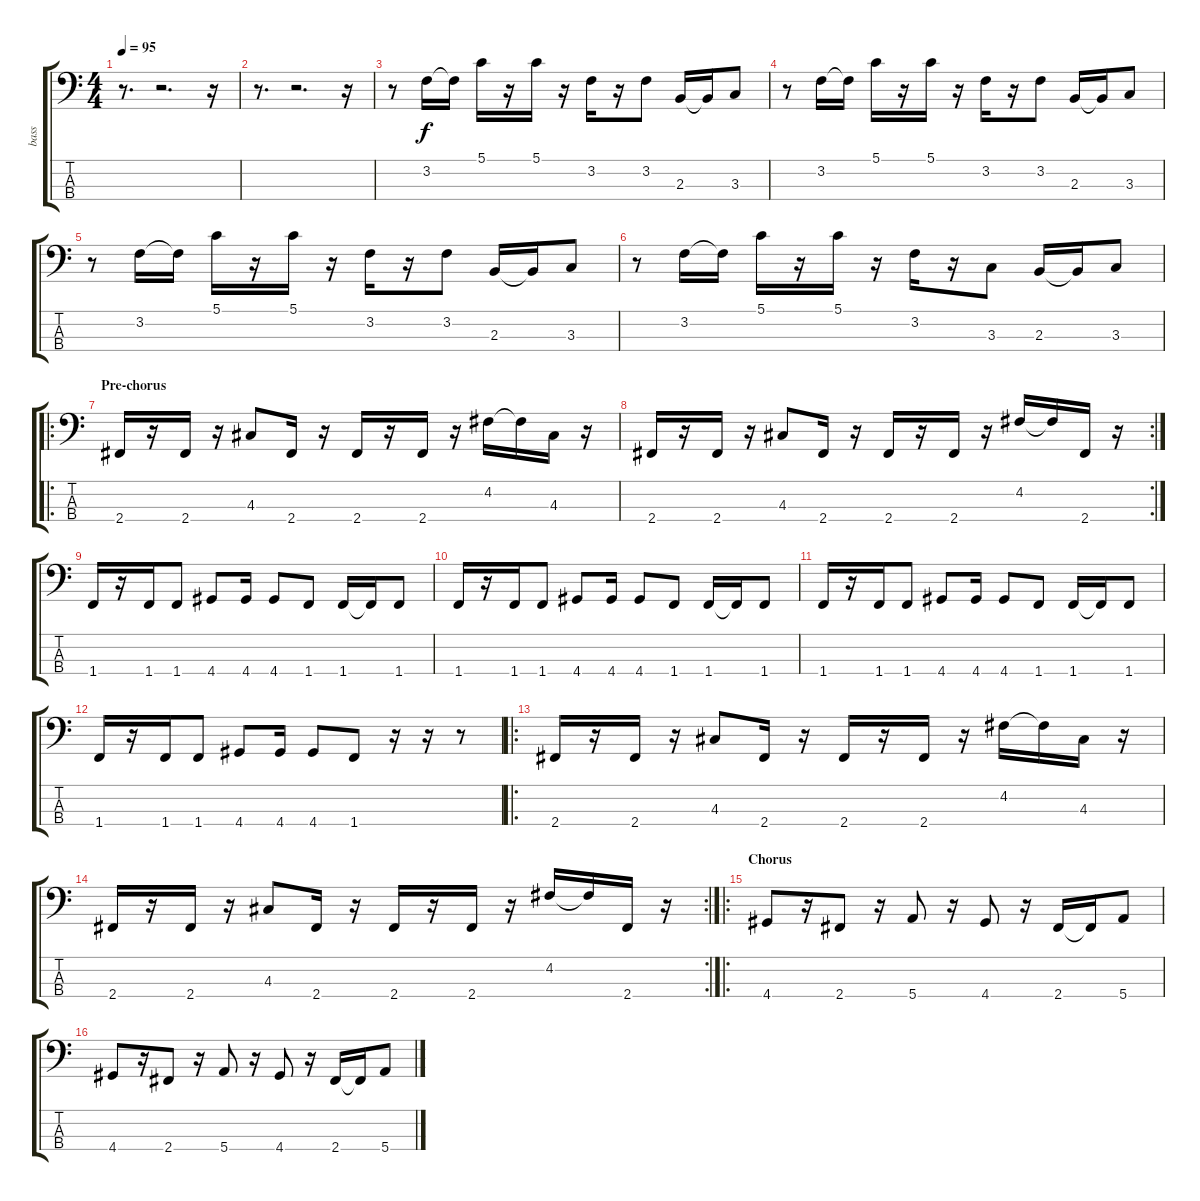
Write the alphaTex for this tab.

\track ("bass" "bass") {instrument electricbassfinger}
\staff {score tabs}
\tuning (G2 D2 A1 E1) {hide}
\ts (4 4)
\tempo 95
\clef f4
\ks c
r.8{d dy f} r.2{d} r.16 |
r.8{d} r.2{d} r.16 |
r.8 3.2.16 3.2{t}.16 5.1.16 r.16 5.1.16 r.16 3.2.16 r.16 3.2.8 2.3.16 2.3{t}.16 3.3.8 |
r.8 3.2.16 3.2{t}.16 5.1.16 r.16 5.1.16 r.16 3.2.16 r.16 3.2.8 2.3.16 2.3{t}.16 3.3.8 |
r.8 3.2.16 3.2{t}.16 5.1.16 r.16 5.1.16 r.16 3.2.16 r.16 3.2.8 2.3.16 2.3{t}.16 3.3.8 |
r.8 3.2.16 3.2{t}.16 5.1.16 r.16 5.1.16 r.16 3.2.16 r.16 3.3.8 2.3.16 2.3{t}.16 3.3.8 |
\ro
\section ("" "Pre-chorus")
2.4.16 r.16 2.4.16 r.16 4.3.8 2.4.16 r.16 2.4.16 r.16 2.4.16 r.16 4.2.16 4.2{t}.16 4.3.16 r.16 |
\rc 2
2.4.16 r.16 2.4.16 r.16 4.3.8 2.4.16 r.16 2.4.16 r.16 2.4.16 r.16 4.2.16 4.2{t}.16 2.4.16 r.16 |
1.4.16 r.16 1.4.16 1.4.8 4.4.8 4.4.16 4.4.8 1.4.8 1.4.16 1.4{t}.16 1.4.8 |
1.4.16 r.16 1.4.16 1.4.8 4.4.8 4.4.16 4.4.8 1.4.8 1.4.16 1.4{t}.16 1.4.8 |
1.4.16 r.16 1.4.16 1.4.8 4.4.8 4.4.16 4.4.8 1.4.8 1.4.16 1.4{t}.16 1.4.8 |
1.4.16 r.16 1.4.16 1.4.8 4.4.8 4.4.16 4.4.8 1.4.8 r.16 r.16 r.8 |
\ro
2.4.16 r.16 2.4.16 r.16 4.3.8 2.4.16 r.16 2.4.16 r.16 2.4.16 r.16 4.2.16 4.2{t}.16 4.3.16 r.16 |
\rc 2
2.4.16 r.16 2.4.16 r.16 4.3.8 2.4.16 r.16 2.4.16 r.16 2.4.16 r.16 4.2.16 4.2{t}.16 2.4.16 r.16 |
\ro
\section ("" "Chorus")
4.4.8 r.16 2.4.8 r.16 5.4.8 r.16 4.4.8 r.16 2.4.16 2.4{t}.16 5.4.8 |
4.4.8 r.16 2.4.8 r.16 5.4.8 r.16 4.4.8 r.16 2.4.16 2.4{t}.16 5.4.8
